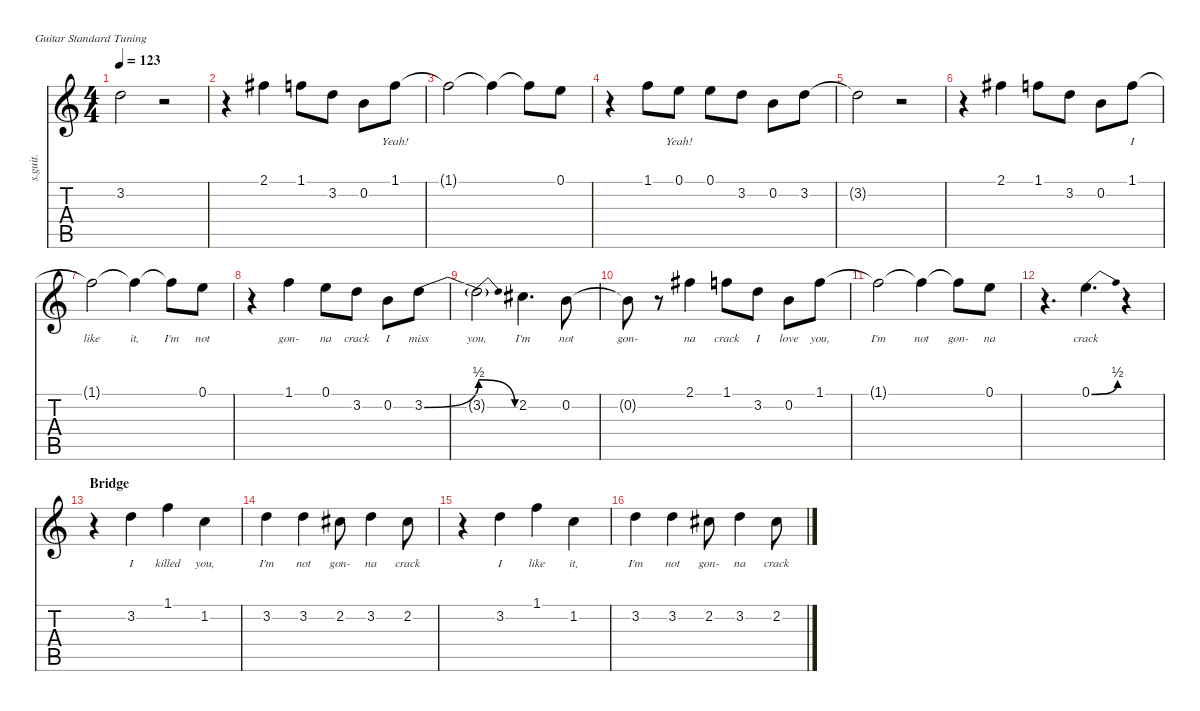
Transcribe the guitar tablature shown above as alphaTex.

\defaultSystemsLayout 4
\hideDynamics
\bracketExtendMode nobrackets
\track ("Kurt Cobain - Vocals" "s.guit.") {instrument oboe}
\staff {score tabs}
\tuning (E4 B3 G3 D3 A2 E2)
\displaytranspose 12
\ts (4 4)
\tempo 123
\clef g2
\ks c
3.2{t}.2{lyrics (0 "") lyrics (1 "") lyrics (2 "") lyrics (3 "") lyrics (4 "") dy ff} r.2 |
r.4 2.1{acc #}.4{lyrics (0 "") lyrics (1 "") lyrics (2 "") lyrics (3 "") lyrics (4 "")} 1.1.8{lyrics (0 "") lyrics (1 "") lyrics (2 "") lyrics (3 "") lyrics (4 "")} 3.2.8{lyrics (0 "") lyrics (1 "") lyrics (2 "") lyrics (3 "") lyrics (4 "")} 0.2.8{lyrics (0 "") lyrics (1 "") lyrics (2 "") lyrics (3 "") lyrics (4 "")} 1.1.8{lyrics (0 "Yeah!") lyrics (1 "") lyrics (2 "") lyrics (3 "") lyrics (4 "")} |
1.1{t}.2{lyrics (0 "") lyrics (1 "") lyrics (2 "") lyrics (3 "") lyrics (4 "")} 1.1{t}.4{lyrics (0 "") lyrics (1 "") lyrics (2 "") lyrics (3 "") lyrics (4 "")} 1.1{t}.8{lyrics (0 "") lyrics (1 "") lyrics (2 "") lyrics (3 "") lyrics (4 "")} 0.1.8{lyrics (0 "") lyrics (1 "") lyrics (2 "") lyrics (3 "") lyrics (4 "")} |
r.4 1.1.8{lyrics (0 "") lyrics (1 "") lyrics (2 "") lyrics (3 "") lyrics (4 "")} 0.1.8{lyrics (0 "Yeah!") lyrics (1 "") lyrics (2 "") lyrics (3 "") lyrics (4 "")} 0.1.8{lyrics (0 "") lyrics (1 "") lyrics (2 "") lyrics (3 "") lyrics (4 "")} 3.2.8{lyrics (0 "") lyrics (1 "") lyrics (2 "") lyrics (3 "") lyrics (4 "")} 0.2.8{lyrics (0 "") lyrics (1 "") lyrics (2 "") lyrics (3 "") lyrics (4 "")} 3.2.8{lyrics (0 "") lyrics (1 "") lyrics (2 "") lyrics (3 "") lyrics (4 "")} |
3.2{t}.2{lyrics (0 "") lyrics (1 "") lyrics (2 "") lyrics (3 "") lyrics (4 "")} r.2 |
r.4 2.1{acc #}.4{lyrics (0 "") lyrics (1 "") lyrics (2 "") lyrics (3 "") lyrics (4 "")} 1.1.8{lyrics (0 "") lyrics (1 "") lyrics (2 "") lyrics (3 "") lyrics (4 "")} 3.2.8{lyrics (0 "") lyrics (1 "") lyrics (2 "") lyrics (3 "") lyrics (4 "")} 0.2.8{lyrics (0 "") lyrics (1 "") lyrics (2 "") lyrics (3 "") lyrics (4 "")} 1.1.8{lyrics (0 "I") lyrics (1 "") lyrics (2 "") lyrics (3 "") lyrics (4 "")} |
1.1{t}.2{lyrics (0 "like") lyrics (1 "") lyrics (2 "") lyrics (3 "") lyrics (4 "")} 1.1{t}.4{lyrics (0 "it,") lyrics (1 "") lyrics (2 "") lyrics (3 "") lyrics (4 "")} 1.1{t}.8{lyrics (0 "I'm") lyrics (1 "") lyrics (2 "") lyrics (3 "") lyrics (4 "")} 0.1.8{lyrics (0 "not") lyrics (1 "") lyrics (2 "") lyrics (3 "") lyrics (4 "")} |
r.4 1.1.4{lyrics (0 "gon-") lyrics (1 "") lyrics (2 "") lyrics (3 "") lyrics (4 "")} 0.1.8{lyrics (0 "na") lyrics (1 "") lyrics (2 "") lyrics (3 "") lyrics (4 "")} 3.2.8{lyrics (0 "crack") lyrics (1 "") lyrics (2 "") lyrics (3 "") lyrics (4 "")} 0.2.8{lyrics (0 "I") lyrics (1 "") lyrics (2 "") lyrics (3 "") lyrics (4 "")} 3.2{be (bend 0 0 60 2)}.8{lyrics (0 "miss") lyrics (1 "") lyrics (2 "") lyrics (3 "") lyrics (4 "")} |
3.2{be (release 0 2 30 0) t}.2{lyrics (0 "you,") lyrics (1 "") lyrics (2 "") lyrics (3 "") lyrics (4 "")} 2.2{acc #}.4{d lyrics (0 "I'm") lyrics (1 "") lyrics (2 "") lyrics (3 "") lyrics (4 "")} 0.2.8{lyrics (0 "not") lyrics (1 "") lyrics (2 "") lyrics (3 "") lyrics (4 "")} |
0.2{t}.8{lyrics (0 "gon-") lyrics (1 "") lyrics (2 "") lyrics (3 "") lyrics (4 "")} r.8 2.1{acc #}.4{lyrics (0 "na") lyrics (1 "") lyrics (2 "") lyrics (3 "") lyrics (4 "")} 1.1.8{lyrics (0 "crack") lyrics (1 "") lyrics (2 "") lyrics (3 "") lyrics (4 "")} 3.2.8{lyrics (0 "I") lyrics (1 "") lyrics (2 "") lyrics (3 "") lyrics (4 "")} 0.2.8{lyrics (0 "love") lyrics (1 "") lyrics (2 "") lyrics (3 "") lyrics (4 "")} 1.1.8{lyrics (0 "you,") lyrics (1 "") lyrics (2 "") lyrics (3 "") lyrics (4 "")} |
1.1{t}.2{lyrics (0 "I'm") lyrics (1 "") lyrics (2 "") lyrics (3 "") lyrics (4 "")} 1.1{t}.4{lyrics (0 "not") lyrics (1 "") lyrics (2 "") lyrics (3 "") lyrics (4 "")} 1.1{t}.8{lyrics (0 "gon-") lyrics (1 "") lyrics (2 "") lyrics (3 "") lyrics (4 "")} 0.1.8{lyrics (0 "na") lyrics (1 "") lyrics (2 "") lyrics (3 "") lyrics (4 "")} |
r.4{d} 0.1{be (bend 0 0 60 2)}.4{d lyrics (0 "crack") lyrics (1 "") lyrics (2 "") lyrics (3 "") lyrics (4 "")} r.4 |
\section ("" "Bridge")
r.4 3.2.4{lyrics (0 "I") lyrics (1 "") lyrics (2 "") lyrics (3 "") lyrics (4 "") dy fff} 1.1.4{lyrics (0 "killed") lyrics (1 "") lyrics (2 "") lyrics (3 "") lyrics (4 "")} 1.2.4{lyrics (0 "you,") lyrics (1 "") lyrics (2 "") lyrics (3 "") lyrics (4 "")} |
3.2.4{lyrics (0 "I'm") lyrics (1 "") lyrics (2 "") lyrics (3 "") lyrics (4 "")} 3.2.4{lyrics (0 "not") lyrics (1 "") lyrics (2 "") lyrics (3 "") lyrics (4 "")} 2.2{acc #}.8{lyrics (0 "gon-") lyrics (1 "") lyrics (2 "") lyrics (3 "") lyrics (4 "")} 3.2.4{lyrics (0 "na") lyrics (1 "") lyrics (2 "") lyrics (3 "") lyrics (4 "")} 2.2{acc #}.8{lyrics (0 "crack") lyrics (1 "") lyrics (2 "") lyrics (3 "") lyrics (4 "")} |
r.4 3.2.4{lyrics (0 "I") lyrics (1 "") lyrics (2 "") lyrics (3 "") lyrics (4 "")} 1.1.4{lyrics (0 "like") lyrics (1 "") lyrics (2 "") lyrics (3 "") lyrics (4 "")} 1.2.4{lyrics (0 "it,") lyrics (1 "") lyrics (2 "") lyrics (3 "") lyrics (4 "")} |
3.2.4{lyrics (0 "I'm") lyrics (1 "") lyrics (2 "") lyrics (3 "") lyrics (4 "")} 3.2.4{lyrics (0 "not") lyrics (1 "") lyrics (2 "") lyrics (3 "") lyrics (4 "")} 2.2{acc #}.8{lyrics (0 "gon-") lyrics (1 "") lyrics (2 "") lyrics (3 "") lyrics (4 "")} 3.2.4{lyrics (0 "na") lyrics (1 "") lyrics (2 "") lyrics (3 "") lyrics (4 "")} 2.2{acc #}.8{lyrics (0 "crack") lyrics (1 "") lyrics (2 "") lyrics (3 "") lyrics (4 "")}
